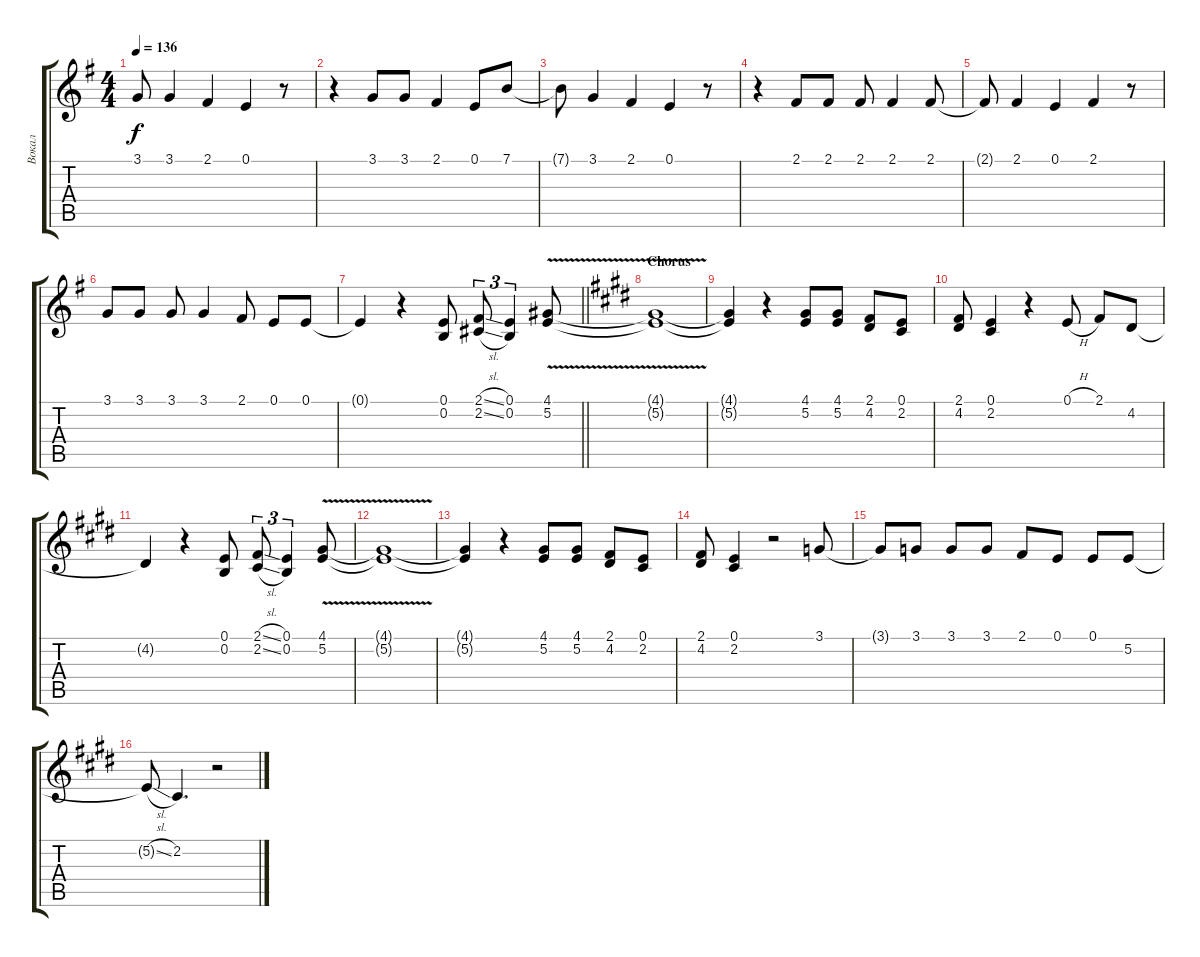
\track ("Вокал" "Вокал") {instrument trumpet}
\staff {score tabs}
\tuning (E4 B3 G3 D3 A2 E2) {hide}
\ts (4 4)
\tempo 136
\clef g2
\ks eminor
3.1{t}.8{dy f} 3.1.4 2.1.4 0.1.4 r.8 |
r.4 3.1.8 3.1.8 2.1.4 0.1.8 7.1.8 |
7.1{t}.8 3.1.4 2.1.4 0.1.4 r.8 |
r.4 2.1.8 2.1.8 2.1.8 2.1.4 2.1.8 |
2.1{t}.8 2.1.4 0.1.4 2.1.4 r.8 |
3.1.8 3.1.8 3.1.8 3.1.4 2.1.8 0.1.8 0.1.8 |
\barLineRight lightlight
0.1{t}.4 r.4 (0.1 0.2).8 (2.1{sl} 2.2{sl}).8{tu (3 2)} (0.1 0.2).4{tu (3 2)} (4.1{v} 5.2).8 |
\section ("" "Chorus")
\ks c#minor
(4.1{t} 5.2{t}).1 |
(4.1{t} 5.2{t}).4 r.4 (4.1 5.2).8 (4.1 5.2).8 (2.1 4.2).8 (0.1 2.2).8 |
(2.1 4.2).8 (0.1 2.2).4 r.4 0.1{h}.8 2.1.8 4.2.8 |
4.2{t}.4 r.4 (0.1 0.2).8 (2.1{sl} 2.2{sl}).8{tu (3 2)} (0.1 0.2).4{tu (3 2)} (4.1{v} 5.2).8 |
(4.1{t} 5.2{t}).1 |
(4.1{t} 5.2{t}).4 r.4 (4.1 5.2).8 (4.1 5.2).8 (2.1 4.2).8 (0.1 2.2).8 |
(2.1 4.2).8 (0.1 2.2).4 r.2 3.1.8 |
3.1{t}.8 3.1.8 3.1.8 3.1.8 2.1.8 0.1.8 0.1.8 5.2.8 |
5.2{sl t}.8 2.2.4{d} r.2
